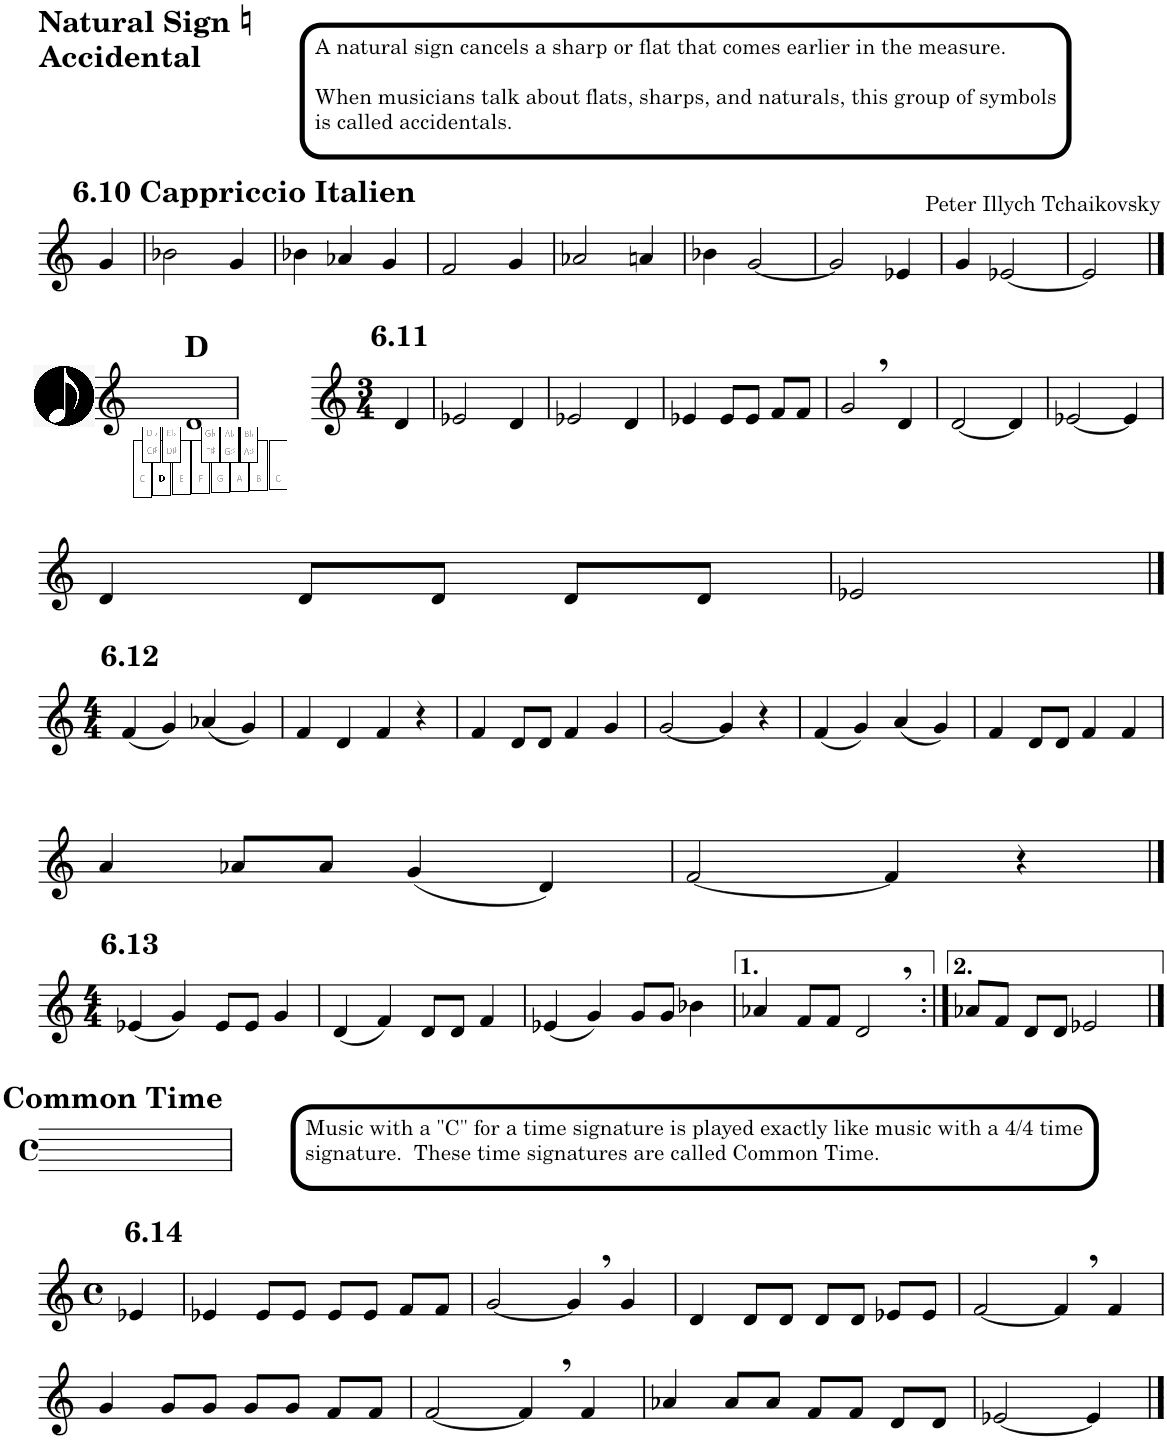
**kern
*part1
*staff1
*I"Piano
*I'Pno
!!LO:PB:g=z
*clefG2
*k[]
*M3/4
!!LO:REH:place=s1:a:B:enc=none:fs=14:t=6.10 Cappriccio Italien
=112
4g/
=113
2b-X\
4g/
=114
4b-X\
4a-X/
4g/
=115
2f/
4g/
=116
2a-X/
4an/
=117
4b-X\
[2g/
=118
2g/]
4e-X/
=119
4g/
[2e-X/
=120
!LO:TX:a:t=Peter Illych Tchaikovsky
2e-/]
!!LO:LB:g=z
==121
*M4/4
!LO:TX:a:B:t=D
1d
!!LO:REH:place=s1:a:B:enc=none:fs=14:t=6.11
=122
*M3/4
4d/
=123
2e-X/
4d/
=124
2e-X/
4d/
=125
4e-X/
8e-/L
8e-/J
8f/L
8f/J
=126
2g,/
4d/
=127
[2d/
4d/]
=128
[2e-X/
4e-/]
!!LO:LB:g=z
=129
4d/
8d/L
8d/J
8d/L
8d/J
=130
2e-X/
!!LO:LB:g=z
!!LO:REH:place=s1:a:B:enc=none:fs=14:t=6.12
==131
*M4/4
(4f/
4g/)
(4a-X/
4g/)
=132
4f/
4d/
4f/
4r
=133
4f/
8d/L
8d/J
4f/
4g/
=134
[2g/
4g/]
4r
=135
(4f/
4g/)
(4a/
4g/)
=136
4f/
8d/L
8d/J
4f/
4f/
!!LO:LB:g=z
=137
4a/
8a-X/L
8a-/J
(4g/
4d/)
=138
[2f/
4f/]
4r
!!LO:LB:g=z
!!LO:REH:place=s1:a:B:enc=none:fs=14:t=6.13
==139
*M4/4
(4e-X/
4g/)
8e-/L
8e-/J
4g/
=140
(4d/
4f/)
8d/L
8d/J
4f/
=141
(4e-X/
4g/)
8g/L
8g/J
4b-X\
=142
4a-X/
8f/L
8f/J
2d,/
=143:|!
8a-X/L
8f/J
8d/L
8d/J
2e-X/
!!LO:LB:g=z
==144
*M4/4
*met(c)
!LO:TX:a:B:t=Common Time
1ryy
!!LO:LB:g=z
=145
*M4/4
*met(c)
4e-X/
!!LO:REH:place=s1:a:B:rj:enc=none:fs=14:t=6.14
=146
4e-X/
8e-/L
8e-/J
8e-/L
8e-/J
8f/L
8f/J
=147
[2g/
4g,/]
4g/
=148
4d/
8d/L
8d/J
8d/L
8d/J
8e-X/L
8e-/J
=149
[2f/
4f,/]
4f/
!!LO:LB:g=z
=150
4g/
8g/L
8g/J
8g/L
8g/J
8f/L
8f/J
=151
[2f/
4f,/]
4f/
=152
4a-X/
8a-/L
8a-/J
8f/L
8f/J
8d/L
8d/J
=153
[2e-X/
4e-/]
==
*-
